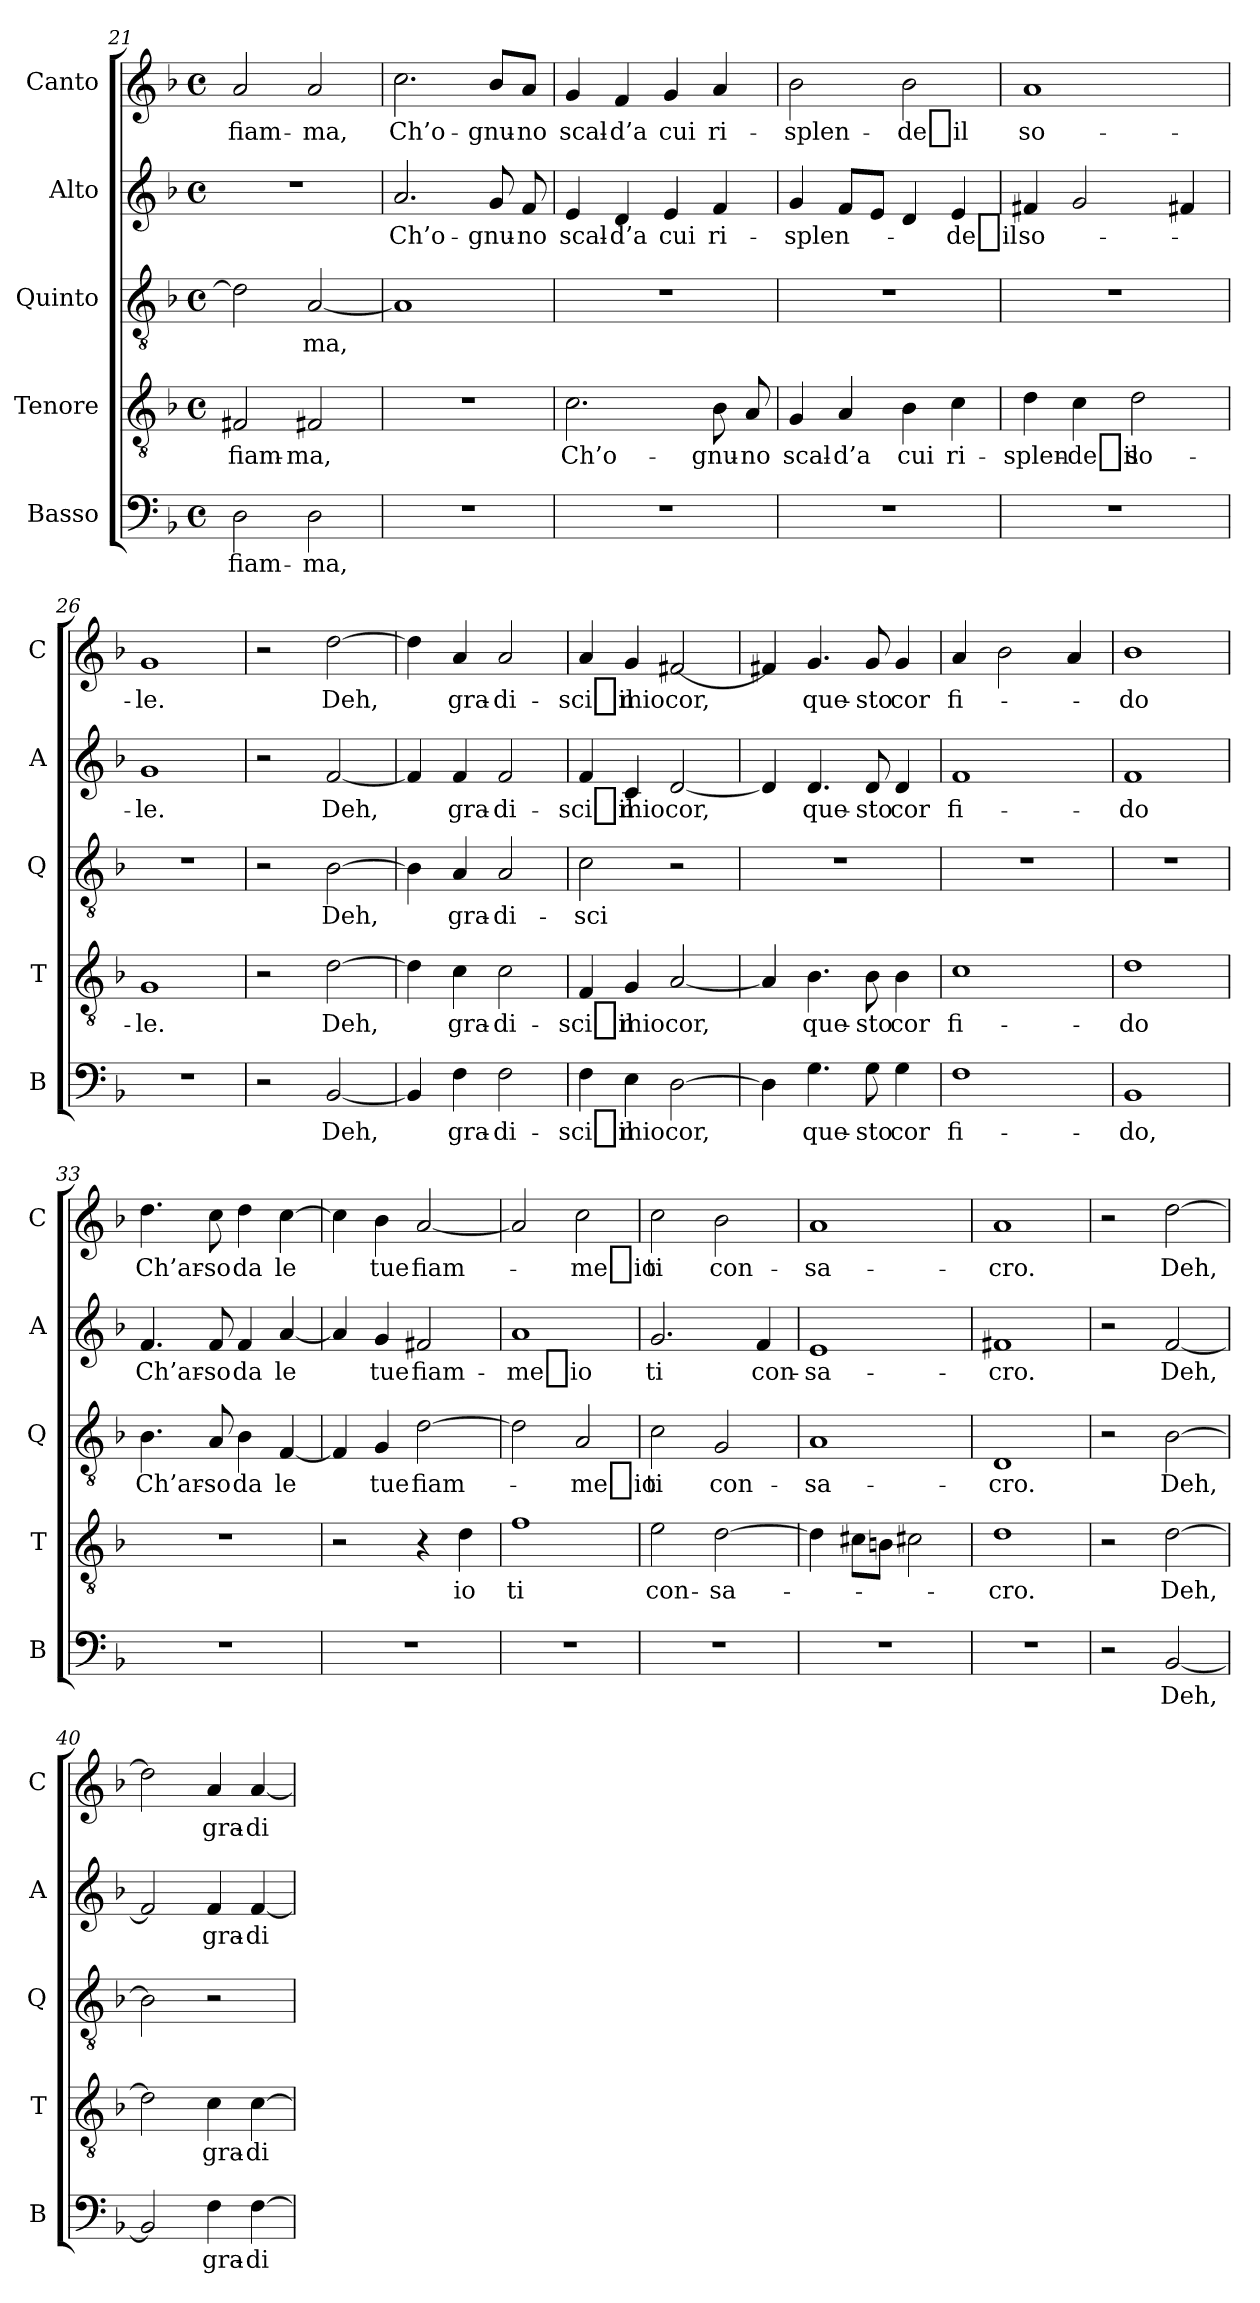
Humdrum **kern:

**kern	**text	**kern	**text	**kern	**text	**kern	**text	**kern	**text
*part5	*part5	*part4	*part4	*part3	*part3	*part2	*part2	*part1	*part1
*staff5	*staff5	*staff4	*staff4	*staff3	*staff3	*staff2	*staff2	*staff1	*staff1
*I"Basso	*	*I"Tenore	*	*I"Quinto	*	*I"Alto	*	*I"Canto	*
*I'B	*	*I'T	*	*I'Q	*	*I'A	*	*I'C	*
*clefF4	*	*clefGv2	*	*clefGv2	*	*clefG2	*	*clefG2	*
*k[b-]	*	*k[b-]	*	*k[b-]	*	*k[b-]	*	*k[b-]	*
*F:	*	*F:	*	*F:	*	*F:	*	*F:	*
*M4/4	*	*M4/4	*	*M4/4	*	*M4/4	*	*M4/4	*
*met(c)	*	*met(c)	*	*met(c)	*	*met(c)	*	*met(c)	*
=21	=21	=21	=21	=21	=21	=21	=21	=21	=21
2D	fiam-	2F#X	fiam-	2d]	.	1r	.	2a	fiam-
2D	-ma,	2F#X	-ma,	[2A	-ma,	.	.	2a	-ma,
=22	=22	=22	=22	=22	=22	=22	=22	=22	=22
1r	.	1r	.	1A]	.	2.a	Ch’o-	2.cc	Ch’o-
.	.	.	.	.	.	8g	gnu-	8b-/L	gnu-
.	.	.	.	.	.	8f	-no	8a/J	-no
=23	=23	=23	=23	=23	=23	=23	=23	=23	=23
1r	.	2.c	Ch’o-	1r	.	4e	scal-	4g	scal-
.	.	.	.	.	.	4d	-d’a	4f	-d’a
.	.	.	.	.	.	4e	-cui	4g	-cui
.	.	8B-	gnu-	.	.	4f	ri-	4a	ri-
.	.	8A	-no	.	.	.	.	.	.
=24	=24	=24	=24	=24	=24	=24	=24	=24	=24
1r	.	4G	scal-	1r	.	4g	splen-	2b-	splen-
.	.	4A	-d’a	.	.	8fL	.	.	.
.	.	.	.	.	.	8eJ	.	.	.
.	.	4B-	-cui	.	.	4d	.	2b-	-de_il
.	.	4c	ri-	.	.	4e	-de_il	.	.
!!LO:LB:g=z
=25	=25	=25	=25	=25	=25	=25	=25	=25	=25
1r	.	4d	splen-	1r	.	4f#X	so-	1a	so-
.	.	4c	-de_il	.	.	2g	.	.	.
.	.	2d	so-	.	.	.	.	.	.
.	.	.	.	.	.	4f#X	.	.	.
=26	=26	=26	=26	=26	=26	=26	=26	=26	=26
1r	.	1G	-le.	1r	.	1g	-le.	1g	-le.
=27	=27	=27	=27	=27	=27	=27	=27	=27	=27
2r	.	2r	.	2r	.	2r	.	2r	.
[2BB-	-Deh,	[2d	-Deh,	[2B-	-Deh,	[2f	-Deh,	[2dd	-Deh,
=28	=28	=28	=28	=28	=28	=28	=28	=28	=28
4BB-]	.	4d]	.	4B-]	.	4f]	.	4dd]	.
4F	gra-	4c	gra-	4A	gra-	4f	gra-	4a	gra-
2F	di-	2c	di-	2A	di-	2f	di-	2a	di-
=29	=29	=29	=29	=29	=29	=29	=29	=29	=29
4F	-sci_il	4F	-sci_il	2c	-sci	4f	-sci_il	4a	-sci_il
4E	-mio	4G	-mio	.	.	4c	-mio	4g	-mio
[2D	-cor,	[2A	-cor,	2r	.	[2d	-cor,	[2f#X	-cor,
=30	=30	=30	=30	=30	=30	=30	=30	=30	=30
4D]	.	4A]	.	1r	.	4d]	.	4f#X]	.
4.G	que-	4.B-	que-	.	.	4.d	que-	4.g	que-
8G	-sto	8B-	-sto	.	.	8d	-sto	8g	-sto
4G	-cor	4B-	-cor	.	.	4d	-cor	4g	-cor
=31	=31	=31	=31	=31	=31	=31	=31	=31	=31
1F	fi-	1c	fi-	1r	.	1f	fi-	4a	fi-
.	.	.	.	.	.	.	.	2b-	.
.	.	.	.	.	.	.	.	4a	.
!!LO:PB:g=z
=32	=32	=32	=32	=32	=32	=32	=32	=32	=32
1BB-	-do,	1d	-do	1r	.	1f	-do	1b-	-do
=33	=33	=33	=33	=33	=33	=33	=33	=33	=33
1r	.	1r	.	4.B-	Ch’ar-	4.f	Ch’ar-	4.dd	Ch’ar-
.	.	.	.	8A	-so	8f	-so	8cc	-so
.	.	.	.	4B-	-da	4f	-da	4dd	-da
.	.	.	.	[4F	-le	[4a	-le	[4cc	-le
=34	=34	=34	=34	=34	=34	=34	=34	=34	=34
1r	.	2r	.	4F]	.	4a]	.	4cc]	.
.	.	.	.	4G	-tue	4g	-tue	4b-	-tue
.	.	4r	.	[2d	fiam-	2f#X	fiam-	[2a	fiam-
.	.	4d	-io	.	.	.	.	.	.
=35	=35	=35	=35	=35	=35	=35	=35	=35	=35
1r	.	1f	-ti	2d]	.	1a	-me_io	2a]	.
.	.	.	.	2A	-me_io	.	.	2cc	-me_io
=36	=36	=36	=36	=36	=36	=36	=36	=36	=36
1r	.	2e	con-	2c	-ti	2.g	-ti	2cc	-ti
.	.	[2d	sa-	2G	con-	.	.	2b-	con-
.	.	.	.	.	.	4f	con-	.	.
=37	=37	=37	=37	=37	=37	=37	=37	=37	=37
1r	.	4d]	.	1A	sa-	1e	sa-	1a	sa-
.	.	8c#XL	.	.	.	.	.	.	.
.	.	8BnJ	.	.	.	.	.	.	.
.	.	2c#X	.	.	.	.	.	.	.
=38	=38	=38	=38	=38	=38	=38	=38	=38	=38
1r	.	1d	-cro.	1D	-cro.	1f#X	-cro.	1a	-cro.
!!LO:LB:g=z
=39	=39	=39	=39	=39	=39	=39	=39	=39	=39
2r	.	2r	.	2r	.	2r	.	2r	.
[2BB-	-Deh,	[2d	-Deh,	[2B-	-Deh,	[2f	-Deh,	[2dd	-Deh,
=40	=40	=40	=40	=40	=40	=40	=40	=40	=40
2BB-]	.	2d]	.	2B-]	.	2f]	.	2dd]	.
4F	gra-	4c	gra-	2r	.	4f	gra-	4a	gra-
[4F	di-	[4c	di-	.	.	[4f	di-	[4a	di-
=	=	=	=	=	=	=	=	=	=
*-	*-	*-	*-	*-	*-	*-	*-	*-	*-
